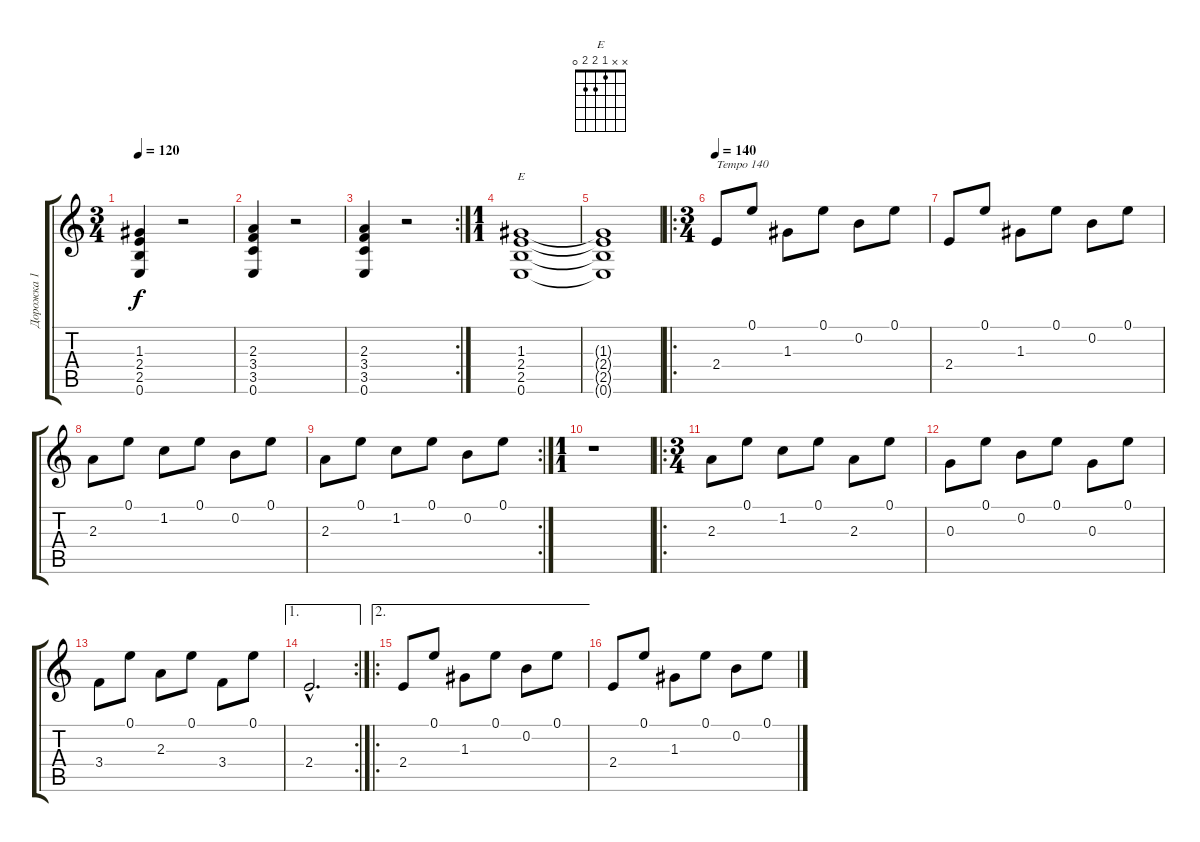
\track ("Дорожка 1" "Дорожка 1") {instrument acousticguitarsteel}
\staff {score tabs}
\tuning (E4 B3 G3 D3 A2 E2) {hide}
\chord ("E" x x 1 2 2 0)
\ts (3 4)
\tempo 120
\clef g2
\ks c
(1.3 2.4 2.5 0.6).4{dy f} r.2 |
(2.3 3.4 3.5 0.6).4 r.2 |
\rc 2
(2.3 3.4 3.5 0.6).4 r.2 |
\ts (1 1)
(1.3 2.4 2.5 0.6).1{ch "E"} |
(1.3{t} 2.4{t} 2.5{t} 0.6{t}).1 |
\ro
\ts (3 4)
\tempo 140
2.4.8{txt "Tempo 140"} 0.1.8 1.3.8 0.1.8 0.2.8 0.1.8 |
2.4.8 0.1.8 1.3.8 0.1.8 0.2.8 0.1.8 |
2.3.8 0.1.8 1.2.8 0.1.8 0.2.8 0.1.8 |
\rc 2
2.3.8 0.1.8 1.2.8 0.1.8 0.2.8 0.1.8 |
\ts (1 1)
r.1 |
\ro
\ts (3 4)
2.3.8 0.1.8 1.2.8 0.1.8 2.3.8 0.1.8 |
0.3.8 0.1.8 0.2.8 0.1.8 0.3.8 0.1.8 |
3.4.8 0.1.8 2.3.8 0.1.8 3.4.8 0.1.8 |
\ae 1
\rc 2
2.4{hac}.2{d} |
\ae 2
\ro
2.4.8 0.1.8 1.3.8 0.1.8 0.2.8 0.1.8 |
2.4.8 0.1.8 1.3.8 0.1.8 0.2.8 0.1.8
